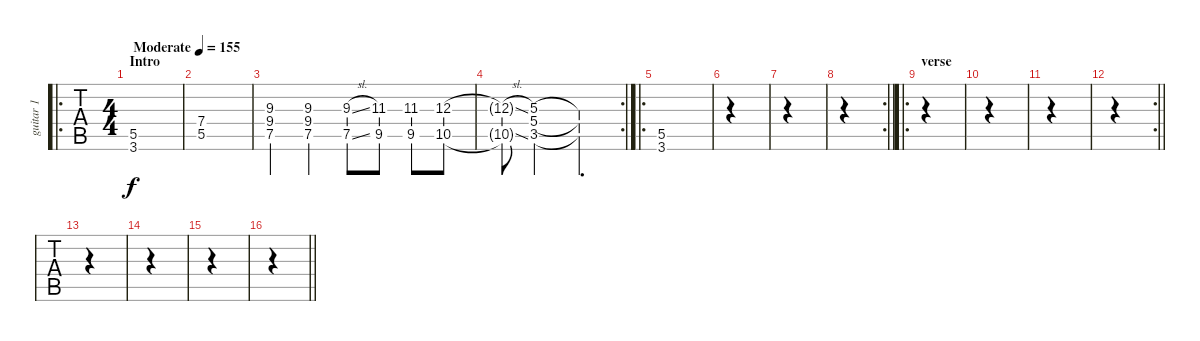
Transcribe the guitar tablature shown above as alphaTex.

\track ("guitar 1" "guitar 1") {instrument overdrivenguitar}
\staff {tabs}
\tuning (E4 B3 G3 D3 A2 E2) {hide}
\ro
\ts (4 4)
\section ("" "Intro")
\tempo (155 "Moderate")
\clef g2
\ks c
(5.5 3.6).1{dy f instrument overdrivenguitar} |
(7.4 5.5).1 |
(9.3 9.4 7.5).4 (9.3 9.4 7.5).4 (9.3{sl} 7.5{sl}).8 (11.3 9.5).8 (11.3 9.5).8 (12.3 10.5).8 |
\rc 2
(12.3{sl t} 10.5{sl t}).8 (5.3 5.4 3.5).2 (5.3{t} 5.4{t} 3.5{t}).4{d} |
\ro
(5.5 3.6).1{volume 0} |
|
|
\rc 2
\barLineRight lightlight
|
\ro
\section ("" "verse")
|
|
|
\rc 2
\barLineRight lightlight
|
|
|
|
\barLineRight lightlight
